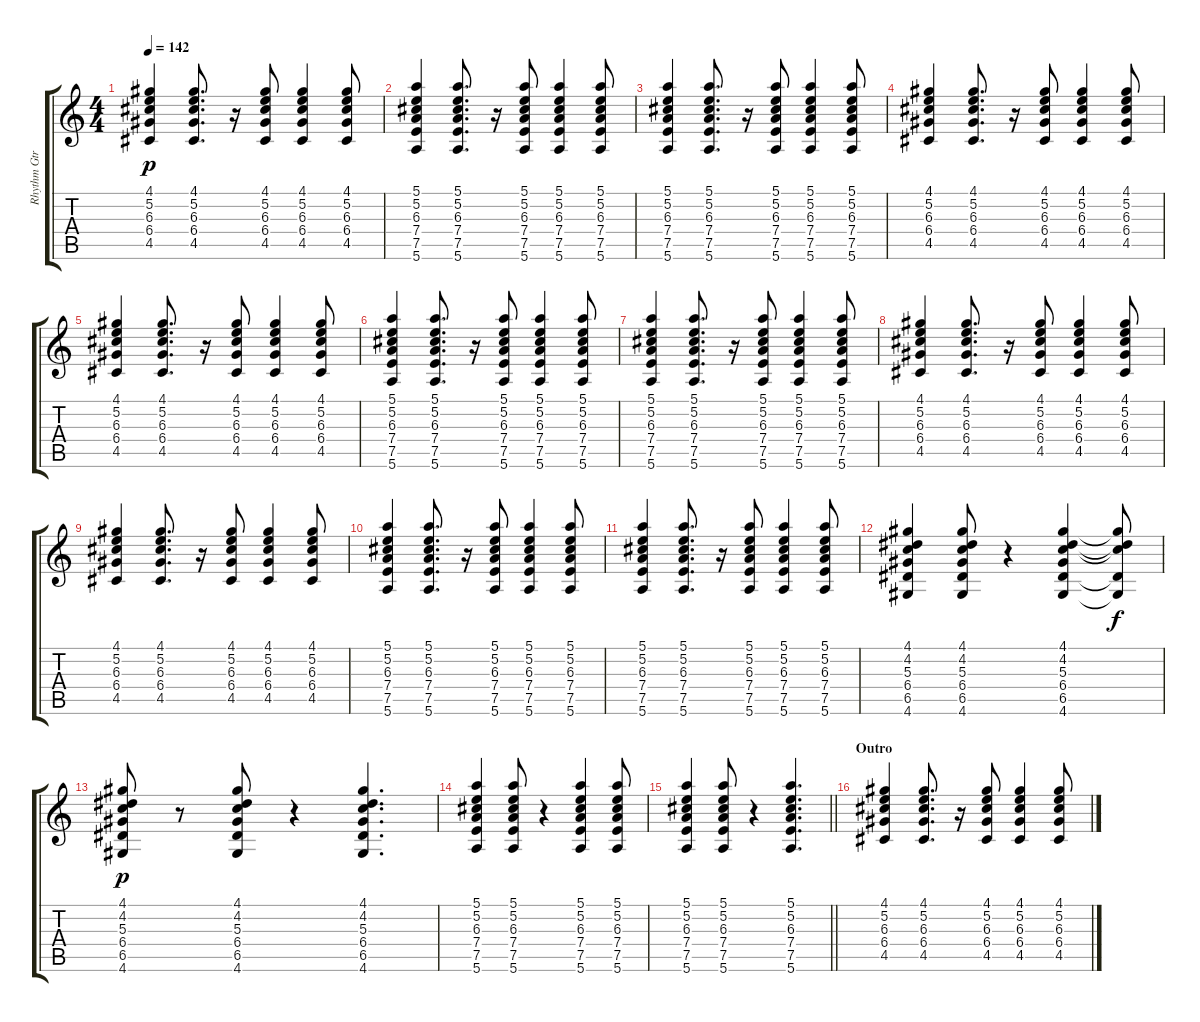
\track ("Rhythm Gtr" "Rhythm Gtr") {instrument electricguitarclean}
\staff {score tabs}
\tuning (E4 B3 G3 D3 A2 E2) {hide}
\ts (4 4)
\tempo 142
\clef g2
\ks c
(4.1 5.2 6.3 6.4 4.5).4{dy p} (4.1 5.2 6.3 6.4 4.5).8{d} r.16 (4.1 5.2 6.3 6.4 4.5).8 (4.1 5.2 6.3 6.4 4.5).4 (4.1 5.2 6.3 6.4 4.5).8 |
(5.1 5.2 6.3 7.4 7.5 5.6).4 (5.1 5.2 6.3 7.4 7.5 5.6).8{d} r.16 (5.1 5.2 6.3 7.4 7.5 5.6).8 (5.1 5.2 6.3 7.4 7.5 5.6).4 (5.1 5.2 6.3 7.4 7.5 5.6).8 |
(5.1 5.2 6.3 7.4 7.5 5.6).4 (5.1 5.2 6.3 7.4 7.5 5.6).8{d} r.16 (5.1 5.2 6.3 7.4 7.5 5.6).8 (5.1 5.2 6.3 7.4 7.5 5.6).4 (5.1 5.2 6.3 7.4 7.5 5.6).8 |
(4.1 5.2 6.3 6.4 4.5).4 (4.1 5.2 6.3 6.4 4.5).8{d} r.16 (4.1 5.2 6.3 6.4 4.5).8 (4.1 5.2 6.3 6.4 4.5).4 (4.1 5.2 6.3 6.4 4.5).8 |
(4.1 5.2 6.3 6.4 4.5).4 (4.1 5.2 6.3 6.4 4.5).8{d} r.16 (4.1 5.2 6.3 6.4 4.5).8 (4.1 5.2 6.3 6.4 4.5).4 (4.1 5.2 6.3 6.4 4.5).8 |
(5.1 5.2 6.3 7.4 7.5 5.6).4 (5.1 5.2 6.3 7.4 7.5 5.6).8{d} r.16 (5.1 5.2 6.3 7.4 7.5 5.6).8 (5.1 5.2 6.3 7.4 7.5 5.6).4 (5.1 5.2 6.3 7.4 7.5 5.6).8 |
(5.1 5.2 6.3 7.4 7.5 5.6).4 (5.1 5.2 6.3 7.4 7.5 5.6).8{d} r.16 (5.1 5.2 6.3 7.4 7.5 5.6).8 (5.1 5.2 6.3 7.4 7.5 5.6).4 (5.1 5.2 6.3 7.4 7.5 5.6).8 |
(4.1 5.2 6.3 6.4 4.5).4 (4.1 5.2 6.3 6.4 4.5).8{d} r.16 (4.1 5.2 6.3 6.4 4.5).8 (4.1 5.2 6.3 6.4 4.5).4 (4.1 5.2 6.3 6.4 4.5).8 |
(4.1 5.2 6.3 6.4 4.5).4 (4.1 5.2 6.3 6.4 4.5).8{d} r.16 (4.1 5.2 6.3 6.4 4.5).8 (4.1 5.2 6.3 6.4 4.5).4 (4.1 5.2 6.3 6.4 4.5).8 |
(5.1 5.2 6.3 7.4 7.5 5.6).4 (5.1 5.2 6.3 7.4 7.5 5.6).8{d} r.16 (5.1 5.2 6.3 7.4 7.5 5.6).8 (5.1 5.2 6.3 7.4 7.5 5.6).4 (5.1 5.2 6.3 7.4 7.5 5.6).8 |
(5.1 5.2 6.3 7.4 7.5 5.6).4 (5.1 5.2 6.3 7.4 7.5 5.6).8{d} r.16 (5.1 5.2 6.3 7.4 7.5 5.6).8 (5.1 5.2 6.3 7.4 7.5 5.6).4 (5.1 5.2 6.3 7.4 7.5 5.6).8 |
(4.1 4.2 5.3 6.4 6.5 4.6).4 (4.1 4.2 5.3 6.4 6.5 4.6).8 r.4 (4.1 4.2 5.3 6.4 6.5 4.6).4 (4.1{t} 4.2{t} 5.3{t} 6.5{t} 4.6{t}).8{dy f} |
(4.1 4.2 5.3 6.4 6.5 4.6).8{dy p} r.8 (4.1 4.2 5.3 6.4 6.5 4.6).8 r.4 (4.1 4.2 5.3 6.4 6.5 4.6).4{d} |
(5.1 5.2 6.3 7.4 7.5 5.6).4 (5.1 5.2 6.3 7.4 7.5 5.6).8 r.4 (5.1 5.2 6.3 7.4 7.5 5.6).4 (5.1 5.2 6.3 7.4 7.5 5.6).8 |
\barLineRight lightlight
(5.1 5.2 6.3 7.4 7.5 5.6).4 (5.1 5.2 6.3 7.4 7.5 5.6).8 r.4 (5.1 5.2 6.3 7.4 7.5 5.6).4{d} |
\section ("" "Outro")
(4.1 5.2 6.3 6.4 4.5).4 (4.1 5.2 6.3 6.4 4.5).8{d} r.16 (4.1 5.2 6.3 6.4 4.5).8 (4.1 5.2 6.3 6.4 4.5).4 (4.1 5.2 6.3 6.4 4.5).8
